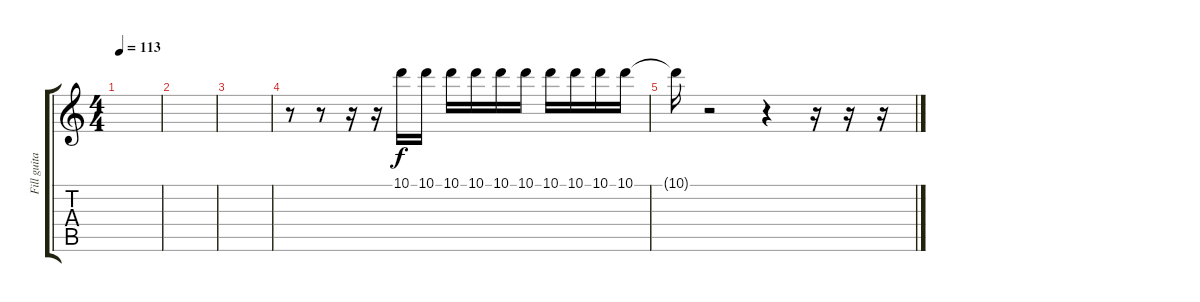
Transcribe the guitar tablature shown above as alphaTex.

\track ("Fill guitar" "Fill guita") {instrument distortionguitar}
\staff {score tabs}
\tuning (E4 B3 G3 D3 A2 E2) {hide}
\ts (4 4)
\tempo 113
\clef g2
\ks c
|
|
|
r.8 r.8 r.16 r.16 10.1.16 10.1.16 10.1.16 10.1.16 10.1.16 10.1.16 10.1.16 10.1.16 10.1.16 10.1.16 |
10.1{t}.16 r.2 r.4 r.16 r.16 r.16
